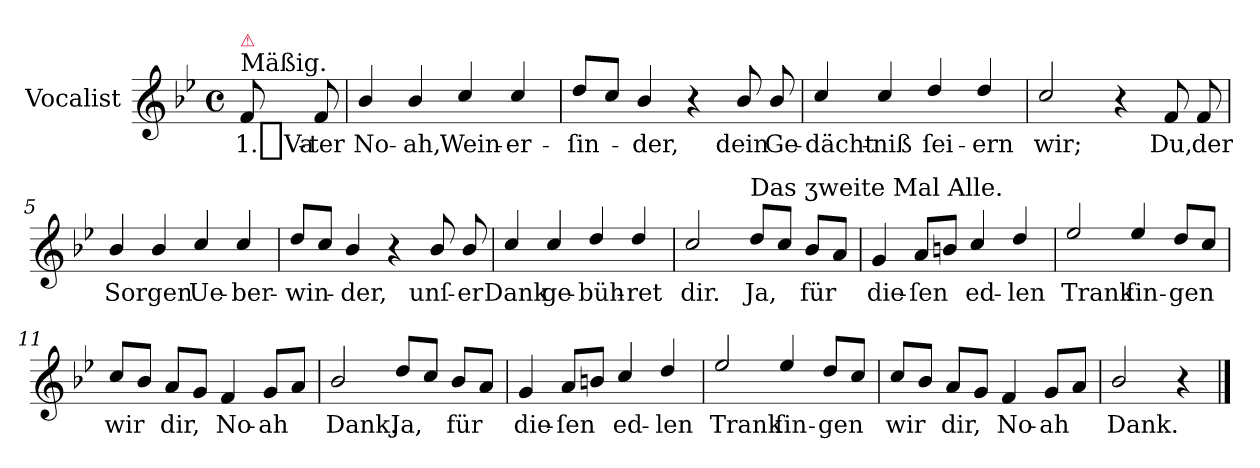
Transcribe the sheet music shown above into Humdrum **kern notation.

**kern	**text
*part1	*part1
*staff1	*staff1
*I"Vocalist	*
*clefG2	*
*k[b-e-]	*
*B-:	*
*M4/4	*
*met(c)	*
=	=
!LO:TX:a:t=Mäßig.	!
!LO:TX:a:color=crimson:t=⚠	!
8f	1._Va-
8f	-ter
=1	=1
4b-/	No-
4b-/	-ah,
4cc/	Wein-
4cc/	-er-
=2	=2
8dd/L	-ſin-
8ccJ	.
4b-/	-der,
4r	.
8b-/	dein
8b-/	Ge-
=3	=3
4cc/	-dächt-
4cc/	-niß
4dd/	ſei-
4dd/	-ern
=4	=4
2cc/	wir;
4r	.
8f	Du,
8f	der
=5	=5
4b-/	Sorgen
4b-/	.
4cc/	Ue-
4cc/	-ber-
=6	=6
8dd/L	-win-
8ccJ	.
4b-/	-der,
4r	.
8b-/	unſ-
8b-/	-er
=7	=7
4cc/	Dank
4cc/	ge-
4dd/	-büh-
4dd/	-ret
=8	=8
2cc/	dir.
!LO:TX:a:t=Das ʒweite Mal Alle.	!
8dd/L	Ja,
8ccJ	.
8b-/L	für
8aJ	.
=9	=9
4g	die-
8aL	-ſen
8bnJ	.
4cc/	ed-
4dd/	-len
=10	=10
2ee-/	Trank
4ee-/	ſin-
8dd/L	-gen
8ccJ	.
=11	=11
8cc/L	wir
8b-J	.
8a/L	dir,
8gJ	.
4f	No-
8gL	-ah
8aJ	.
=12	=12
2b-/	Dank.
8dd/L	Ja,
8ccJ	.
8b-L	für
8aJ	.
=13	=13
4g	die-
8a/L	-ſen
8bnJ	.
4cc/	ed-
4dd/	-len
=14	=14
2ee-/	Trank
4ee-/	ſin-
8dd/L	-gen
8ccJ	.
=15	=15
8cc/L	wir
8b-J	.
8aL	dir,
8gJ	.
4f	No-
8gL	-ah
8aJ	.
=16	=16
2b-/	Dank.
4r	.
==	==
*-	*-
